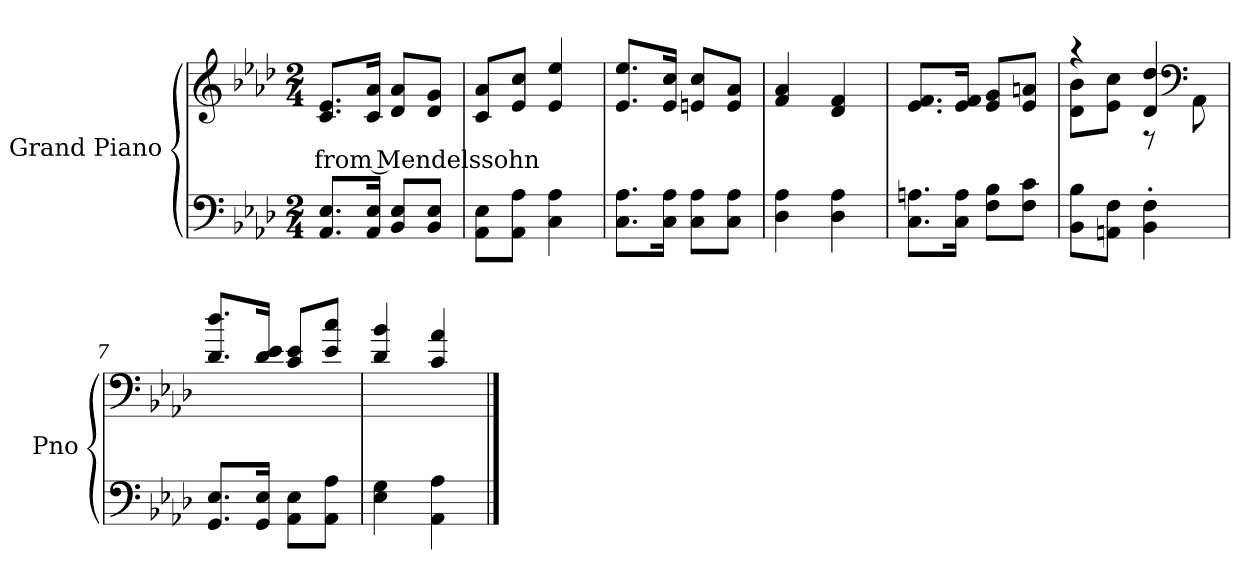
**kern	**kern	**text
*part1	*part1	*part1
*staff2	*staff1	*staff1
*I"Grand Piano	*	*
*I'Pno	*	*
*clefF4	*clefG2	*
*k[b-e-a-d-]	*k[b-e-a-d-]	*
*M2/4	*M2/4	*
*MM82	*MM82	*
=1	=1	=1
!	!	!LO:LY:b
8.AA-/ 8.E-/L	8.c/ 8.e-/L	from Mendelssohn
16AA-/ 16E-/Jk	16c/ 16a-/Jk	.
8BB-/ 8E-/L	8d-/ 8a-/L	.
8BB-/ 8E-/J	8d-/ 8g/J	.
=2	=2	=2
8AA-\ 8E-\L	8c/ 8a-/L	.
8AA-\ 8A-\J	8e-/ 8cc/J	.
4C\ 4A-\	4e-/ 4ee-/	.
=3	=3	=3
8.C\ 8.A-\L	8.e-/ 8.ee-/L	.
16C\ 16A-\Jk	16e-/ 16cc/Jk	.
8C\ 8A-\L	8en/ 8cc/L	.
8C\ 8A-\J	8e/ 8a-/J	.
=4	=4	=4
4D-\ 4A-\	4f/ 4a-/	.
4D-\ 4A-\	4d-/ 4f/	.
=5	=5	=5
8.C\ 8.An\L	8.e-/ 8.f/L	.
16C\ 16A\Jk	16e-/ 16f/Jk	.
8F\ 8B-\L	8e-/ 8g/L	.
8F\ 8c\J	8e-/ 8an/J	.
=6	=6	=6
*	*^	*
8BB-\ 8B-\L	4r	8d-\ 8b-\L	.
8AAn\ 8F\J	.	8e-\ 8cc\J	.
4BB-\' 4F\'	4d-/ 4dd-/	8r	.
*	*clefF4	*	*
.	.	8AA-\	.
*	*v	*v	*
=7	=7	=7
8.GG/ 8.E-/L	8.d-/ 8.dd-/L	.
16GG/ 16E-/Jk	16d-/ 16e-/Jk	.
8AA-\ 8E-\L	8c/ 8e-/L	.
8AA-\ 8A-\J	8e-/ 8cc/J	.
=8	=8	=8
4E-\ 4G\	4d-/ 4b-/	.
4AA-\ 4A-\	4c/ 4a-/	.
==	==	==
*-	*-	*-
